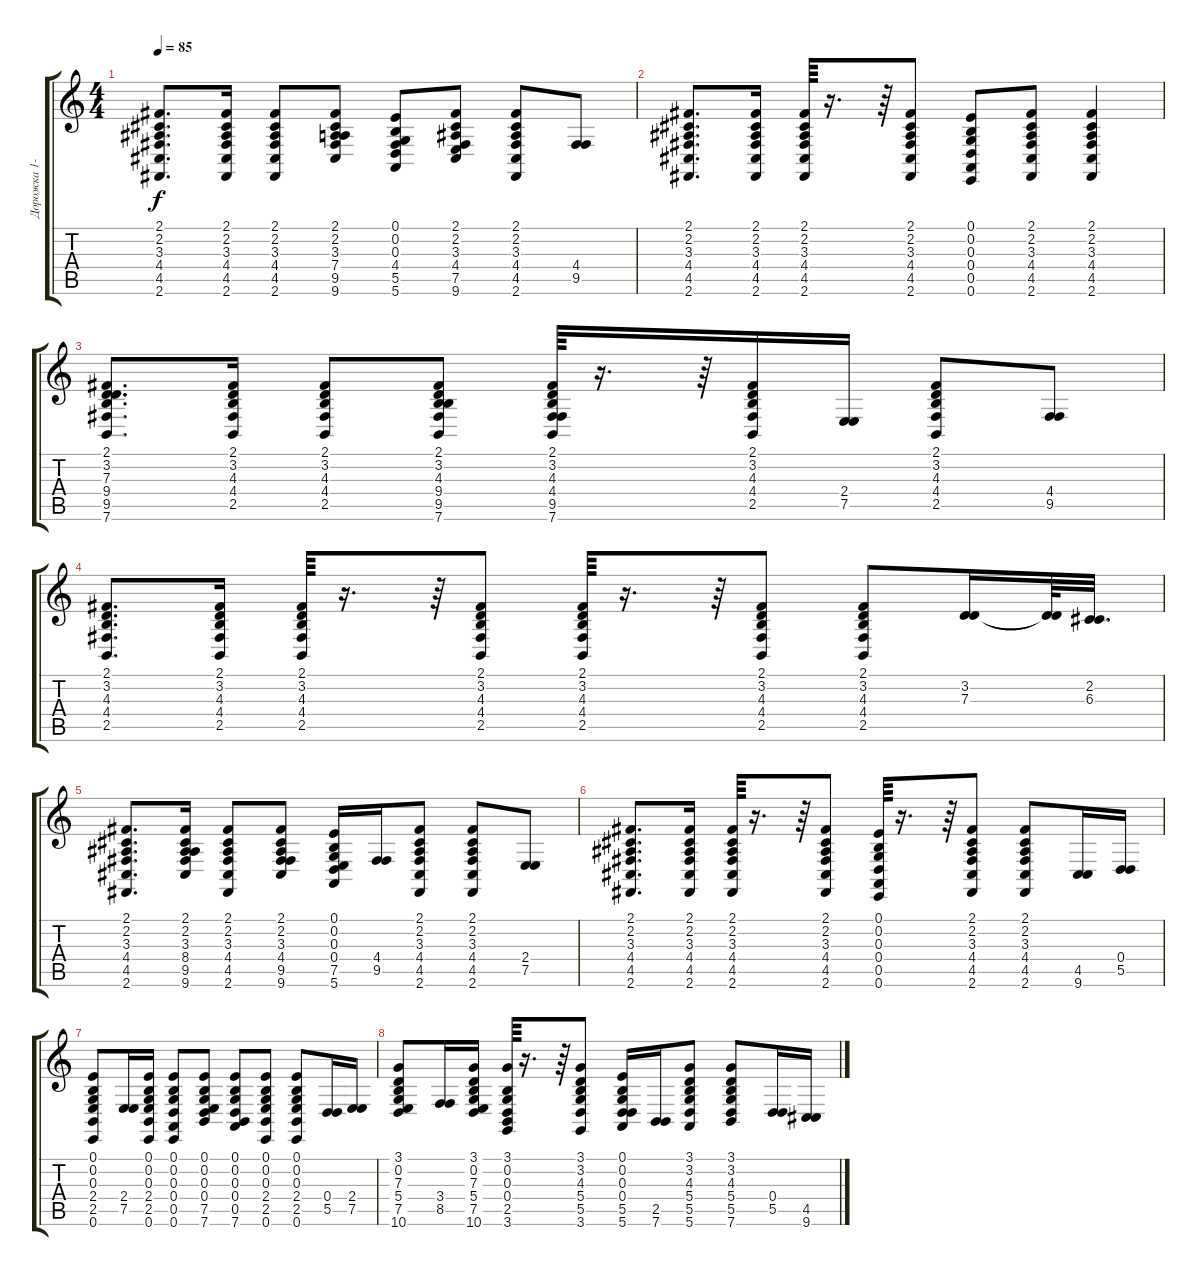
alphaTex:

\track ("Дорожка 1-2-3" "Дорожка 1-") {instrument acousticgrandpiano}
\staff {score tabs}
\tuning (E4 B3 G3 D3 A2 E2) {hide}
\ts (4 4)
\tempo 85
\clef g2
\ks c
(2.1 2.2 3.3 4.4 4.5 2.6).8{d dy f} (2.1 2.2 3.3 4.4 4.5 2.6).16 (2.1 2.2 3.3 4.4 4.5 2.6).8 (2.1 2.2 3.3 7.4 9.5 9.6).8 (0.1 0.2 0.3 4.4 5.5 5.6).8 (2.1 2.2 3.3 4.4 7.5 9.6).8 (2.1 2.2 3.3 4.4 4.5 2.6).8 (4.4 9.5).8 |
(2.1 2.2 3.3 4.4 4.5 2.6).8{d} (2.1 2.2 3.3 4.4 4.5 2.6).16 (2.1 2.2 3.3 4.4 4.5 2.6).64 r.16{d} r.64 (2.1 2.2 3.3 4.4 4.5 2.6).8 (0.1 0.2 0.3 0.4 0.5 0.6).8 (2.1 2.2 3.3 4.4 4.5 2.6).8 (2.1 2.2 3.3 4.4 4.5 2.6).4 |
(2.1 3.2 7.3 9.4 9.5 7.6).8{d} (2.1 3.2 4.3 4.4 2.5).16 (2.1 3.2 4.3 4.4 2.5).8 (2.1 3.2 4.3 9.4 9.5 7.6).8 (2.1 3.2 4.3 4.4 9.5 7.6).64 r.16{d} r.64 (2.1 3.2 4.3 4.4 2.5).16 (2.4 7.5).16 (2.1 3.2 4.3 4.4 2.5).8 (4.4 9.5).8 |
(2.1 3.2 4.3 4.4 2.5).8{d} (2.1 3.2 4.3 4.4 2.5).16 (2.1 3.2 4.3 4.4 2.5).64 r.16{d} r.64 (2.1 3.2 4.3 4.4 2.5).8 (2.1 3.2 4.3 4.4 2.5).64 r.16{d} r.64 (2.1 3.2 4.3 4.4 2.5).8 (2.1 3.2 4.3 4.4 2.5).8 (3.2 7.3).16 (3.2{t} 7.3{t}).64 (2.2 6.3).32{d} |
(2.1 2.2 3.3 4.4 4.5 2.6).8{d} (2.1 2.2 3.3 8.4 9.5 9.6).16 (2.1 2.2 3.3 4.4 4.5 2.6).8 (2.1 2.2 3.3 4.4 9.5 9.6).8 (0.1 0.2 0.3 0.4 7.5 5.6).16 (4.4 9.5).16 (2.1 2.2 3.3 4.4 4.5 2.6).8 (2.1 2.2 3.3 4.4 4.5 2.6).8 (2.4 7.5).8 |
(2.1 2.2 3.3 4.4 4.5 2.6).8{d} (2.1 2.2 3.3 4.4 4.5 2.6).16 (2.1 2.2 3.3 4.4 4.5 2.6).64 r.16{d} r.64 (2.1 2.2 3.3 4.4 4.5 2.6).8 (0.1 0.2 0.3 0.4 0.5 0.6).64 r.16{d} r.64 (2.1 2.2 3.3 4.4 4.5 2.6).8 (2.1 2.2 3.3 4.4 4.5 2.6).8 (4.5 9.6).16 (0.4 5.5).16 |
(0.1 0.2 0.3 2.4 2.5 0.6).8 (2.4 7.5).16 (0.1 0.2 0.3 2.4 2.5 0.6).16 (0.1 0.2 0.3 0.4 0.5 0.6).8 (0.1 0.2 0.3 0.4 7.5 7.6).8 (0.1 0.2 0.3 0.4 0.5 7.6).8 (0.1 0.2 0.3 2.4 2.5 0.6).8 (0.1 0.2 0.3 2.4 2.5 0.6).8 (0.4 5.5).16 (2.4 7.5).16 |
(3.1 0.2 7.3 5.4 7.5 10.6).8 (3.4 8.5).16 (3.1 0.2 7.3 5.4 7.5 10.6).16 (3.1 0.2 0.3 0.4 2.5 3.6).64 r.16{d} r.64 (3.1 3.2 4.3 5.4 5.5 3.6).8 (0.1 0.2 0.3 0.4 5.5 5.6).16 (2.5 7.6).16 (3.1 3.2 4.3 5.4 5.5 5.6).8 (3.1 3.2 4.3 5.4 5.5 7.6).8 (0.4 5.5).16 (4.5 9.6).16
